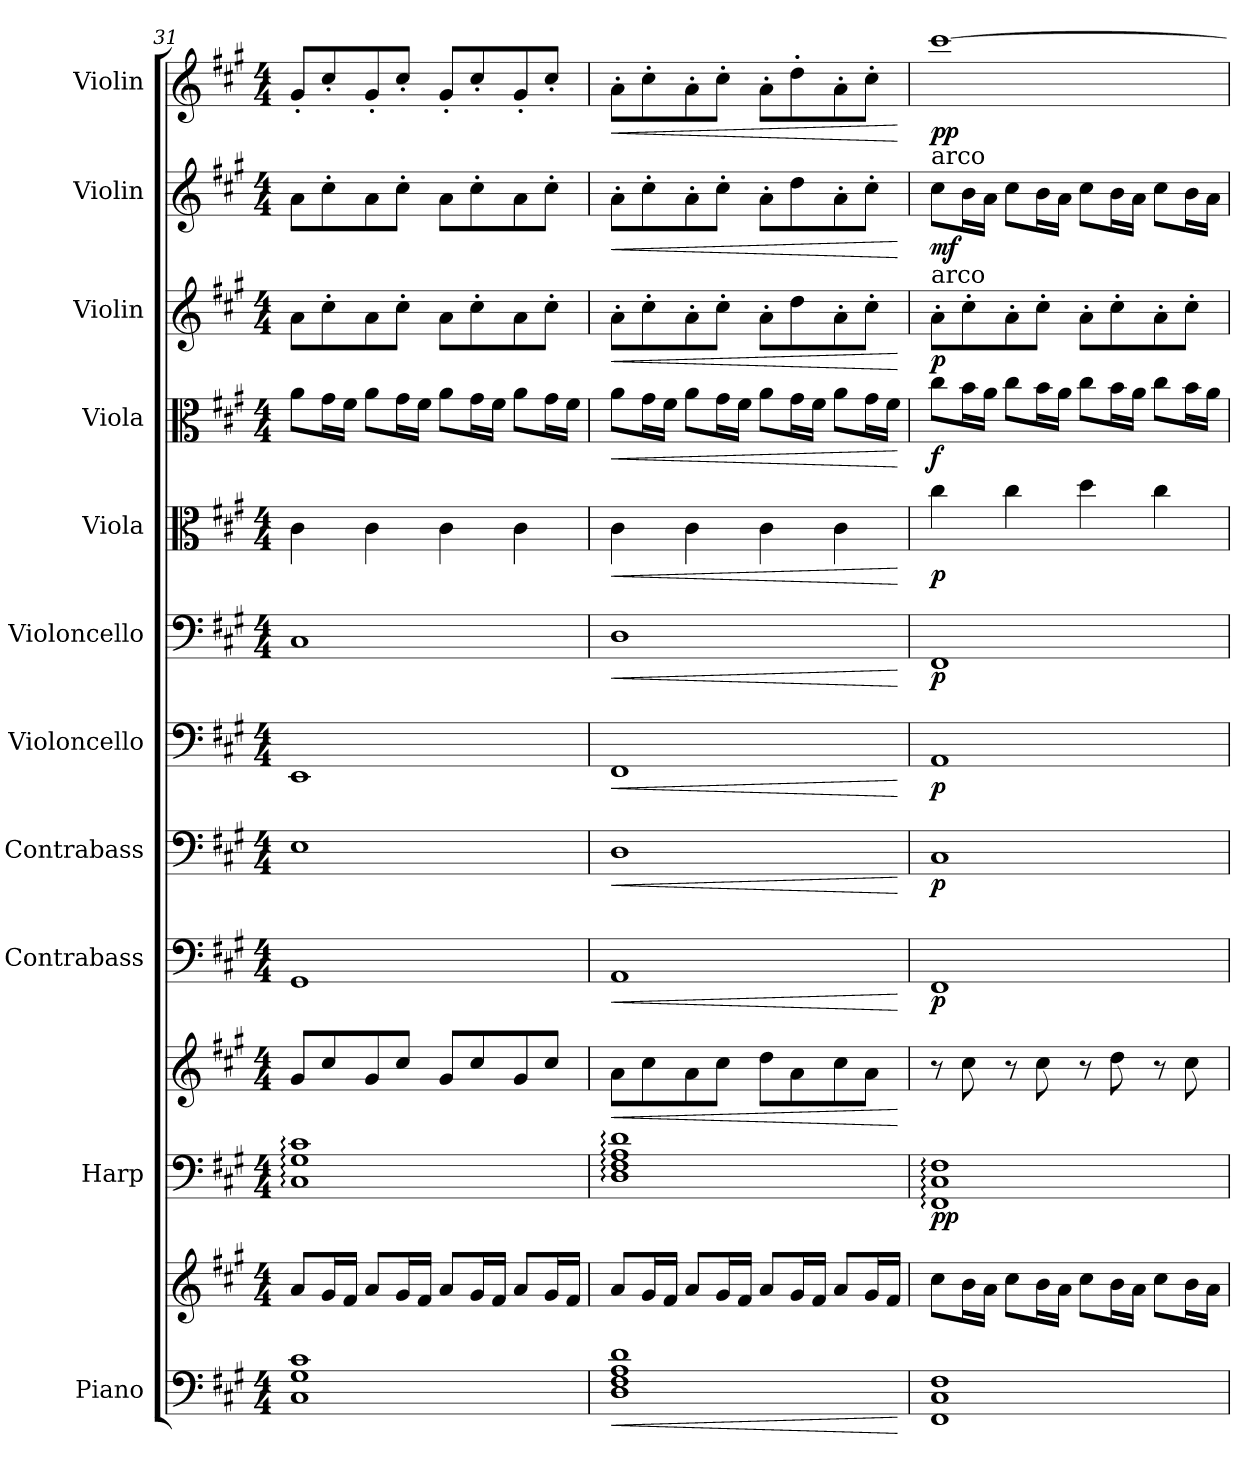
**kern	**kern	**dynam	**kern	**kern	**dynam	**kern	**dynam	**kern	**dynam	**kern	**dynam	**kern	**dynam	**kern	**dynam	**kern	**dynam	**kern	**dynam	**kern	**dynam	**kern	**dynam
*part11	*part11	*part11	*part10	*part10	*part10	*part9	*part9	*part8	*part8	*part7	*part7	*part6	*part6	*part5	*part5	*part4	*part4	*part3	*part3	*part2	*part2	*part1	*part1
*staff13	*staff12	*staff12/13	*staff11	*staff10	*staff10/11	*staff9	*staff9	*staff8	*staff8	*staff7	*staff7	*staff6	*staff6	*staff5	*staff5	*staff4	*staff4	*staff3	*staff3	*staff2	*staff2	*staff1	*staff1
*I"Piano	*	*	*I"Harp	*	*	*I"Contrabass	*	*I"Contrabass	*	*I"Violoncello	*	*I"Violoncello	*	*I"Viola	*	*I"Viola	*	*I"Violin	*	*I"Violin	*	*I"Violin	*
*I'Pno.	*	*	*I'Hrp.	*	*	*I'Cb.	*	*I'Cb.	*	*I'Vc.	*	*I'Vc.	*	*I'Vla.	*	*I'Vla.	*	*I'Vln.	*	*I'Vln.	*	*I'Vln.	*
*clefF4	*clefG2	*	*clefF4	*clefG2	*	*clefF4	*	*clefF4	*	*clefF4	*	*clefF4	*	*clefC3	*	*clefC3	*	*clefG2	*	*clefG2	*	*clefG2	*
*	*	*	*	*	*	*ITrd7c12	*	*ITrd7c12	*	*	*	*	*	*	*	*	*	*	*	*	*	*	*
*k[f#c#g#]	*k[f#c#g#]	*	*k[f#c#g#]	*k[f#c#g#]	*	*k[f#c#g#]	*	*k[f#c#g#]	*	*k[f#c#g#]	*	*k[f#c#g#]	*	*k[f#c#g#]	*	*k[f#c#g#]	*	*k[f#c#g#]	*	*k[f#c#g#]	*	*k[f#c#g#]	*
*M4/4	*M4/4	*	*M4/4	*M4/4	*	*M4/4	*	*M4/4	*	*M4/4	*	*M4/4	*	*M4/4	*	*M4/4	*	*M4/4	*	*M4/4	*	*M4/4	*
=31	=31	=31	=31	=31	=31	=31	=31	=31	=31	=31	=31	=31	=31	=31	=31	=31	=31	=31	=31	=31	=31	=31	=31
1C# 1G# 1c#	8a/L	.	1C#: 1G#: 1c#:	8g#/L	.	1GGG#	.	1EE	.	1EE	.	1C#	.	4c#\	.	8a\L	.	8a\L	.	8a\L	.	8g#'/L	.
.	16g#/L	.	.	8cc#/	.	.	.	.	.	.	.	.	.	.	.	16g#\L	.	8cc#'\	.	8cc#'\	.	8cc#'/	.
.	16f#/JJ	.	.	.	.	.	.	.	.	.	.	.	.	.	.	16f#\JJ	.	.	.	.	.	.	.
.	8a/L	.	.	8g#/	.	.	.	.	.	.	.	.	.	4c#\	.	8a\L	.	8a\	.	8a\	.	8g#'/	.
.	16g#/L	.	.	8cc#/J	.	.	.	.	.	.	.	.	.	.	.	16g#\L	.	8cc#'\J	.	8cc#'\J	.	8cc#'/J	.
.	16f#/JJ	.	.	.	.	.	.	.	.	.	.	.	.	.	.	16f#\JJ	.	.	.	.	.	.	.
.	8a/L	.	.	8g#/L	.	.	.	.	.	.	.	.	.	4c#\	.	8a\L	.	8a\L	.	8a\L	.	8g#'/L	.
.	16g#/L	.	.	8cc#/	.	.	.	.	.	.	.	.	.	.	.	16g#\L	.	8cc#'\	.	8cc#'\	.	8cc#'/	.
.	16f#/JJ	.	.	.	.	.	.	.	.	.	.	.	.	.	.	16f#\JJ	.	.	.	.	.	.	.
.	8a/L	.	.	8g#/	.	.	.	.	.	.	.	.	.	4c#\	.	8a\L	.	8a\	.	8a\	.	8g#'/	.
.	16g#/L	.	.	8cc#/J	.	.	.	.	.	.	.	.	.	.	.	16g#\L	.	8cc#'\J	.	8cc#'\J	.	8cc#'/J	.
.	16f#/JJ	.	.	.	.	.	.	.	.	.	.	.	.	.	.	16f#\JJ	.	.	.	.	.	.	.
!!LO:PB:g=z
=32	=32	=32	=32	=32	=32	=32	=32	=32	=32	=32	=32	=32	=32	=32	=32	=32	=32	=32	=32	=32	=32	=32	=32
!	!	!LO:HP:b=2	!	!	!	!	!	!	!	!	!	!	!	!	!	!	!	!	!	!	!	!	!
!	!	!LO:HP:n=1:b	!	!	!LO:HP:b	!	!LO:HP:b	!	!LO:HP:b	!	!LO:HP:b	!	!LO:HP:b	!	!LO:HP:b	!	!LO:HP:b	!	!LO:HP:b	!	!LO:HP:b	!	!LO:HP:b
1D 1F# 1A 1d	8a/L	< <	1D: 1F#: 1A: 1d:	8a\L	<	1AAA	<	1DD	<	1FF#	<	1D	<	4c#\	<	8a\L	<	8a'\L	<	8a'\L	<	8a'\L	<
.	16g#/L	.	.	8cc#\	.	.	.	.	.	.	.	.	.	.	.	16g#\L	.	8cc#'\	.	8cc#'\	.	8cc#'\	.
.	16f#/JJ	.	.	.	.	.	.	.	.	.	.	.	.	.	.	16f#\JJ	.	.	.	.	.	.	.
.	8a/L	.	.	8a\	.	.	.	.	.	.	.	.	.	4c#\	.	8a\L	.	8a'\	.	8a'\	.	8a'\	.
.	16g#/L	.	.	8cc#\J	.	.	.	.	.	.	.	.	.	.	.	16g#\L	.	8cc#'\J	.	8cc#'\J	.	8cc#'\J	.
.	16f#/JJ	.	.	.	.	.	.	.	.	.	.	.	.	.	.	16f#\JJ	.	.	.	.	.	.	.
.	8a/L	.	.	8dd\L	.	.	.	.	.	.	.	.	.	4c#\	.	8a\L	.	8a'\L	.	8a'\L	.	8a'\L	.
.	16g#/L	.	.	8a\	.	.	.	.	.	.	.	.	.	.	.	16g#\L	.	8dd\	.	8dd\	.	8dd'\	.
.	16f#/JJ	.	.	.	.	.	.	.	.	.	.	.	.	.	.	16f#\JJ	.	.	.	.	.	.	.
.	8a/L	.	.	8cc#\	.	.	.	.	.	.	.	.	.	4c#\	.	8a\L	.	8a'\	.	8a'\	.	8a'\	.
.	16g#/L	.	.	8a\J	.	.	.	.	.	.	.	.	.	.	.	16g#\L	.	8cc#'\J	.	8cc#'\J	.	8cc#'\J	.
.	16f#/JJ	.	.	.	.	.	.	.	.	.	.	.	.	.	.	16f#\JJ	.	.	.	.	.	.	.
.	.	[	.	.	[	.	[	.	[	.	[	.	[	.	[	.	[	.	[	.	[	.	[
=33	=33	=33	=33	=33	=33	=33	=33	=33	=33	=33	=33	=33	=33	=33	=33	=33	=33	=33	=33	=33	=33	=33	=33
!	!	!	!	!	!	!	!	!	!	!	!	!	!	!	!	!	!	!	!	!LO:TX:a:t=arco	!	!	!
!	!	!	!	!	!	!	!	!	!	!	!	!	!	!	!	!	!	!LO:TX:a:t=arco	!	!	!	!	!
!	!	!LO:DY:b=2	!	!	!	!	!	!	!	!	!	!	!	!	!	!	!	!	!	!	!	!	!
!	!	!LO:DY:n=1:b	!	!	!LO:DY:b=2	!	!	!	!	!	!	!	!	!	!	!	!	!	!	!	!	!	!
!	!	!	!	!	!LO:DY:n=1:b	!	!LO:DY:b	!	!LO:DY:b	!	!LO:DY:b	!	!LO:DY:b	!	!LO:DY:b	!	!LO:DY:b	!	!LO:DY:b	!	!LO:DY:b	!	!LO:DY:b
1FF# 1C# 1F#	8cc#\L	p f	1FF#: 1C#: 1F#:	8r	p p	1FFF#	p	1CC#	p	1AA	p	1FF#	p	4cc#\	p	8cc#\L	f	8a'\L	p	8cc#\L	mf	[1ccc#	pp
.	16b\L	[	.	8cc#\	.	.	.	.	.	.	.	.	.	.	.	16b\L	.	8cc#'\	.	16b\L	.	.	.
.	16a\JJ	.	.	.	.	.	.	.	.	.	.	.	.	.	.	16a\JJ	.	.	.	16a\JJ	.	.	.
.	8cc#\L	.	.	8r	.	.	.	.	.	.	.	.	.	4cc#\	.	8cc#\L	.	8a'\	.	8cc#\L	.	.	.
.	16b\L	.	.	8cc#\	.	.	.	.	.	.	.	.	.	.	.	16b\L	.	8cc#'\J	.	16b\L	.	.	.
.	16a\JJ	.	.	.	.	.	.	.	.	.	.	.	.	.	.	16a\JJ	.	.	.	16a\JJ	.	.	.
.	8cc#\L	.	.	8r	.	.	.	.	.	.	.	.	.	4dd\	.	8cc#\L	.	8a'\L	.	8cc#\L	.	.	.
.	16b\L	.	.	8dd\	.	.	.	.	.	.	.	.	.	.	.	16b\L	.	8cc#'\	.	16b\L	.	.	.
.	16a\JJ	.	.	.	.	.	.	.	.	.	.	.	.	.	.	16a\JJ	.	.	.	16a\JJ	.	.	.
.	8cc#\L	.	.	8r	.	.	.	.	.	.	.	.	.	4cc#\	.	8cc#\L	.	8a'\	.	8cc#\L	.	.	.
.	16b\L	.	.	8cc#\	.	.	.	.	.	.	.	.	.	.	.	16b\L	.	8cc#'\J	.	16b\L	.	.	.
.	16a\JJ	.	.	.	.	.	.	.	.	.	.	.	.	.	.	16a\JJ	.	.	.	16a\JJ	.	.	.
=	=	=	=	=	=	=	=	=	=	=	=	=	=	=	=	=	=	=	=	=	=	=	=
*-	*-	*-	*-	*-	*-	*-	*-	*-	*-	*-	*-	*-	*-	*-	*-	*-	*-	*-	*-	*-	*-	*-	*-
